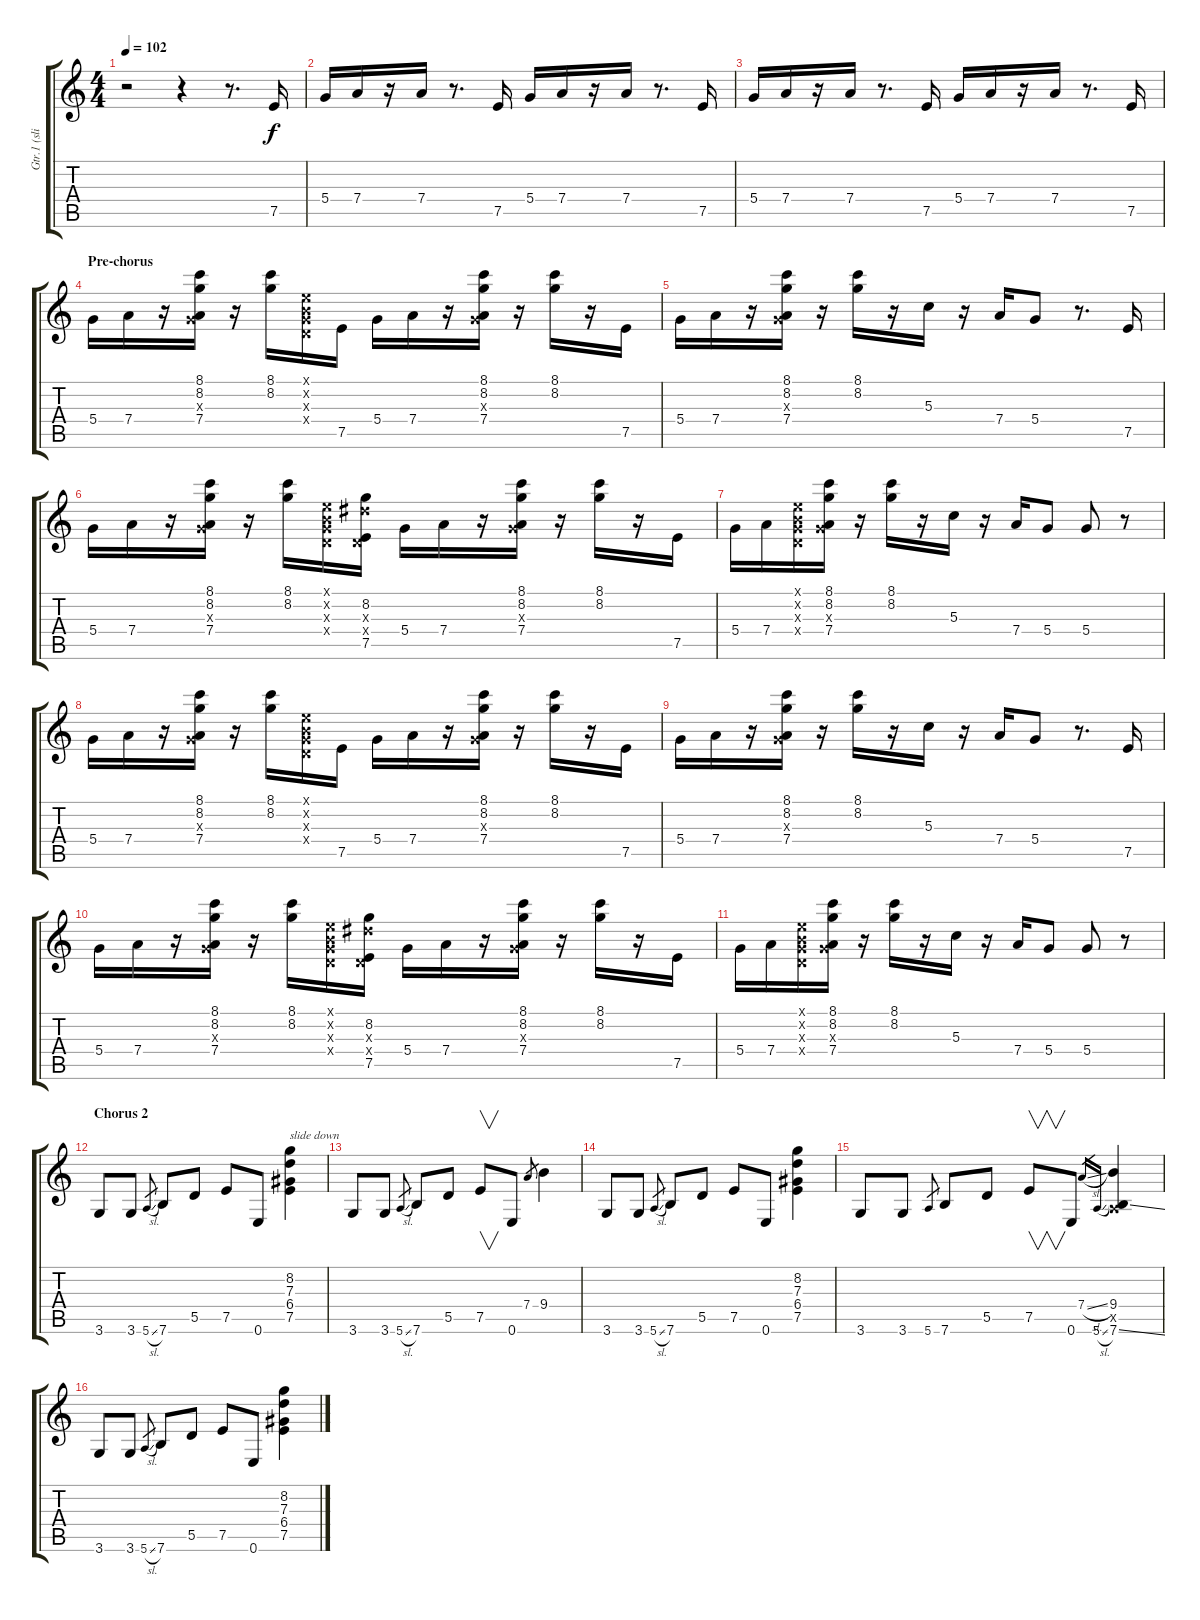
\track ("Gtr.1 (slight disto)" "Gtr.1 (sli") {instrument overdrivenguitar}
\staff {score tabs}
\tuning (E4 B3 G3 D3 A2 E2) {hide}
\ts (4 4)
\tempo 102
\clef g2
\ks c
r.2{dy f} r.4 r.8{d} 7.5.16 |
5.4.16 7.4.16 r.16 7.4.16 r.8{d} 7.5.16 5.4.16 7.4.16 r.16 7.4.16 r.8{d} 7.5.16 |
5.4.16 7.4.16 r.16 7.4.16 r.8{d} 7.5.16 5.4.16 7.4.16 r.16 7.4.16 r.8{d} 7.5.16 |
\section ("" "Pre-chorus")
5.4.16 7.4.16 r.16 (8.1 8.2 0.3{x} 7.4).16 r.16 (8.1 8.2).16 (0.1{x} 0.2{x} 0.3{x} 0.4{x}).16 7.5.16 5.4.16 7.4.16 r.16 (8.1 8.2 0.3{x} 7.4).16 r.16 (8.1 8.2).16 r.16 7.5.16 |
5.4.16 7.4.16 r.16 (8.1 8.2 0.3{x} 7.4).16 r.16 (8.1 8.2).16 r.16 5.3.16 r.16 7.4.16 5.4.8 r.8{d} 7.5.16 |
5.4.16 7.4.16 r.16 (8.1 8.2 0.3{x} 7.4).16 r.16 (8.1 8.2).16 (0.1{x} 0.2{x} 0.3{x} 0.4{x}).16 (8.2 8.3{x} 0.4{x} 7.5).16 5.4.16 7.4.16 r.16 (8.1 8.2 0.3{x} 7.4).16 r.16 (8.1 8.2).16 r.16 7.5.16 |
5.4.16 7.4.16 (0.1{x} 0.2{x} 0.3{x} 0.4{x}).16 (8.1 8.2 0.3{x} 7.4).16 r.16 (8.1 8.2).16 r.16 5.3.16 r.16 7.4.16 5.4.8 5.4.8 r.8 |
5.4.16 7.4.16 r.16 (8.1 8.2 0.3{x} 7.4).16 r.16 (8.1 8.2).16 (0.1{x} 0.2{x} 0.3{x} 0.4{x}).16 7.5.16 5.4.16 7.4.16 r.16 (8.1 8.2 0.3{x} 7.4).16 r.16 (8.1 8.2).16 r.16 7.5.16 |
5.4.16 7.4.16 r.16 (8.1 8.2 0.3{x} 7.4).16 r.16 (8.1 8.2).16 r.16 5.3.16 r.16 7.4.16 5.4.8 r.8{d} 7.5.16 |
5.4.16 7.4.16 r.16 (8.1 8.2 0.3{x} 7.4).16 r.16 (8.1 8.2).16 (0.1{x} 0.2{x} 0.3{x} 0.4{x}).16 (8.2 8.3{x} 0.4{x} 7.5).16 5.4.16 7.4.16 r.16 (8.1 8.2 0.3{x} 7.4).16 r.16 (8.1 8.2).16 r.16 7.5.16 |
5.4.16 7.4.16 (0.1{x} 0.2{x} 0.3{x} 0.4{x}).16 (8.1 8.2 0.3{x} 7.4).16 r.16 (8.1 8.2).16 r.16 5.3.16 r.16 7.4.16 5.4.8 5.4.8 r.8 |
\section ("" "Chorus 2")
3.6.8 3.6.8 5.6{sl}.8{gr} 7.6.8 5.5.8 7.5.8 0.6.8 (8.2 7.3 6.4 7.5).4{txt "slide down"} |
3.6.8 3.6.8 5.6{sl}.8{gr} 7.6.8 5.5.8 7.5.8{v} 0.6.8 7.4.8{gr} 9.4.4 |
3.6.8 3.6.8 5.6{sl}.8{gr} 7.6.8 5.5.8 7.5.8 0.6.8 (8.2 7.3 6.4 7.5).4 |
3.6.8 3.6.8 5.6.8{gr} 7.6.8 5.5.8 7.5.8{v} 0.6.8 7.4{sl}.16{gr} 5.6{sl}.16{gr} (9.4 0.5{x} 7.6{ss}).4 |
3.6.8 3.6.8 5.6{sl}.8{gr} 7.6.8 5.5.8 7.5.8 0.6.8 (8.2 7.3 6.4 7.5).4
